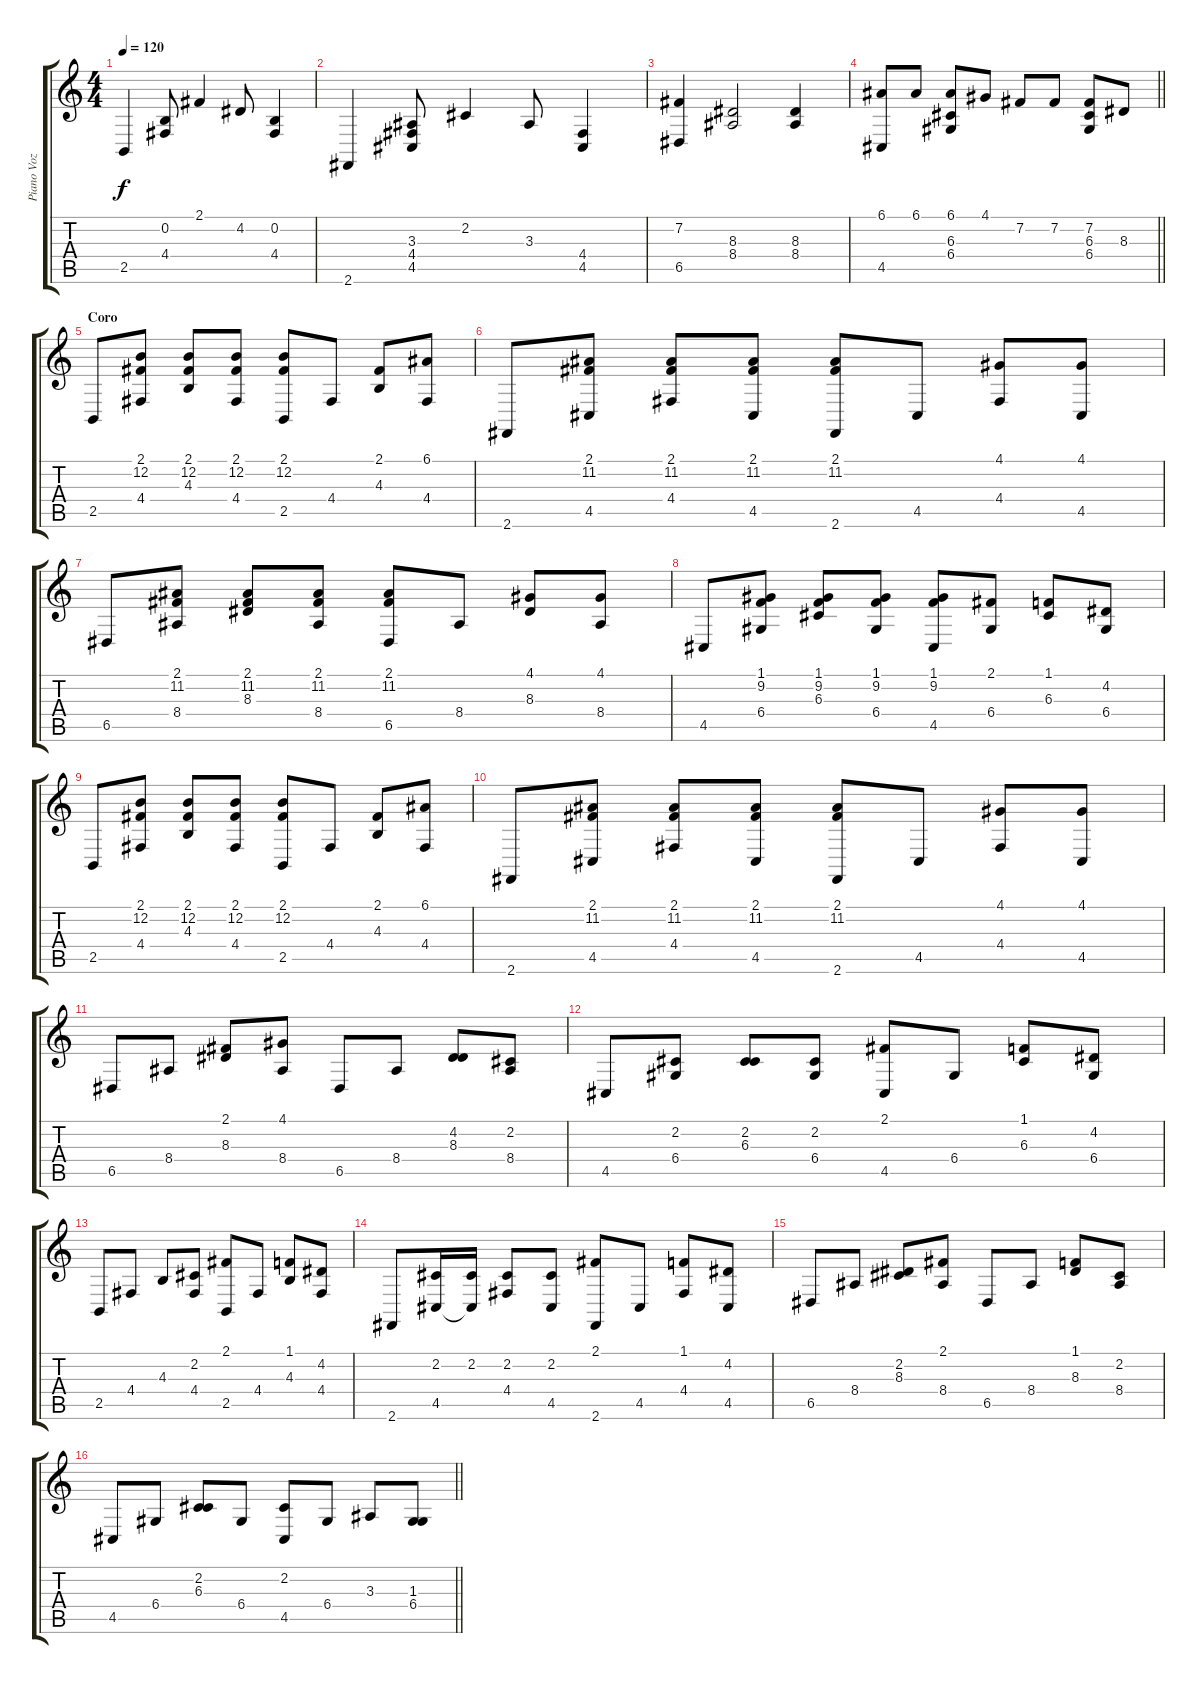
\track ("Piano Voz" "Piano Voz") {instrument brightacousticpiano}
\staff {score tabs}
\tuning (E4 B3 G3 D3 A2 E2) {hide}
\ts (4 4)
\tempo 120
\clef g2
\ks c
2.5.4{dy f} (0.2 4.4).8 2.1.4 4.2.8 (0.2 4.4).4 |
2.6.4 (3.3 4.4 4.5).8 2.2.4 3.3.8 (4.4 4.5).4 |
(7.2 6.5).4 (8.3 8.4).2 (8.3 8.4).4 |
\barLineRight lightlight
(6.1 4.5).8 6.1.8 (6.1 6.3 6.4).8 4.1.8 7.2.8 7.2.8 (7.2 6.3 6.4).8 8.3.8 |
\section ("" "Coro")
2.5.8 (2.1 12.2 4.4).8 (2.1 12.2 4.3).8 (2.1 12.2 4.4).8 (2.1 12.2 2.5).8 4.4.8 (2.1 4.3).8 (6.1 4.4).8 |
2.6.8 (2.1 11.2 4.5).8 (2.1 11.2 4.4).8 (2.1 11.2 4.5).8 (2.1 11.2 2.6).8 4.5.8 (4.1 4.4).8 (4.1 4.5).8 |
6.5.8 (2.1 11.2 8.4).8 (2.1 11.2 8.3).8 (2.1 11.2 8.4).8 (2.1 11.2 6.5).8 8.4.8 (4.1 8.3).8 (4.1 8.4).8 |
4.5.8 (1.1 9.2 6.4).8 (1.1 9.2 6.3).8 (1.1 9.2 6.4).8 (1.1 9.2 4.5).8 (2.1 6.4).8 (1.1 6.3).8 (4.2 6.4).8 |
2.5.8 (2.1 12.2 4.4).8 (2.1 12.2 4.3).8 (2.1 12.2 4.4).8 (2.1 12.2 2.5).8 4.4.8 (2.1 4.3).8 (6.1 4.4).8 |
2.6.8 (2.1 11.2 4.5).8 (2.1 11.2 4.4).8 (2.1 11.2 4.5).8 (2.1 11.2 2.6).8 4.5.8 (4.1 4.4).8 (4.1 4.5).8 |
6.5.8 8.4.8 (2.1 8.3).8 (4.1 8.4).8 6.5.8 8.4.8 (4.2 8.3).8 (2.2 8.4).8 |
4.5.8 (2.2 6.4).8 (2.2 6.3).8 (2.2 6.4).8 (2.1 4.5).8 6.4.8 (1.1 6.3).8 (4.2 6.4).8 |
2.5.8 4.4.8 4.3.8 (2.2 4.4).8 (2.1 2.5).8 4.4.8 (1.1 4.3).8 (4.2 4.4).8 |
2.6.8 (2.2 4.5).16 (2.2 4.5{t}).16 (2.2 4.4).8 (2.2 4.5).8 (2.1 2.6).8 4.5.8 (1.1 4.4).8 (4.2 4.5).8 |
6.5.8 8.4.8 (2.2 8.3).8 (2.1 8.4).8 6.5.8 8.4.8 (1.1 8.3).8 (2.2 8.4).8 |
\barLineRight lightlight
4.5.8 6.4.8 (2.2 6.3).8 6.4.8 (2.2 4.5).8 6.4.8 3.3.8 (1.3 6.4).8
